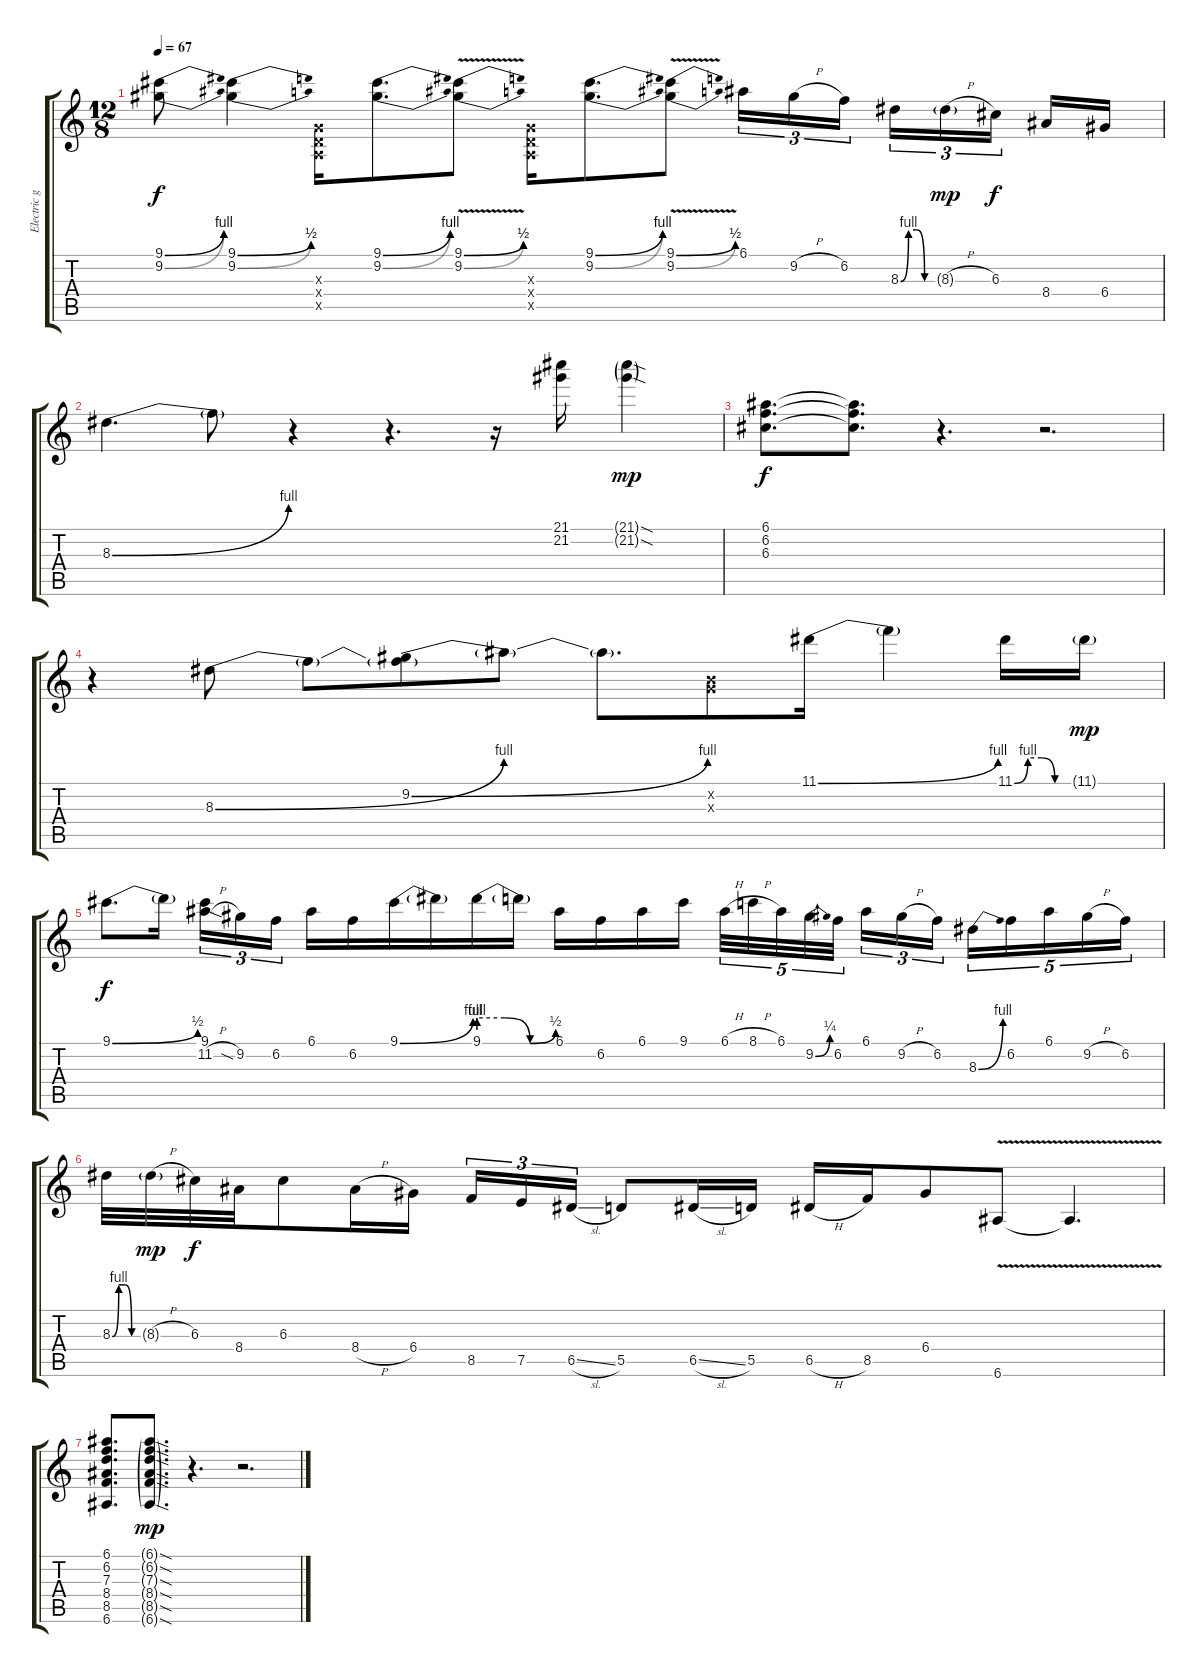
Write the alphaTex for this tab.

\track ("Electric guitar" "Electric g") {instrument electricguitarclean}
\staff {score tabs}
\tuning (E4 B3 G3 D3 A2 E2) {hide}
\ts (12 8)
\tempo 67
\clef g2
\ks c
(9.1{be (bend 0 0 60 4)} 9.2{be (bend 0 0 60 4)}).8{dy f} (9.1{be (bend 0 0 60 2)} 9.2{be (bend 0 0 60 2)}).4 (0.3{x} 0.4{x} 0.5{x}).16 (9.1{be (bend 0 0 60 4)} 9.2{be (bend 0 0 60 4)}).8{d} (9.1{be (bend 0 0 60 2) v} 9.2{be (bend 0 0 60 2) v}).8 (0.3{x} 0.4{x} 0.5{x}).16 (9.1{be (bend 0 0 60 4)} 9.2{be (bend 0 0 60 4)}).8{d} (9.1{be (bend 0 0 60 2) v} 9.2{be (bend 0 0 60 2) v}).8 6.1.16{tu (3 2)} 9.2{h}.16{tu (3 2)} 6.2.16{tu (3 2) beam splitsecondary} 8.3{be (custom 0 0 15 4 30 4 45 0 60 0)}.16{tu (3 2)} 8.3{h g}.16{tu (3 2) dy mp} 6.3.16{tu (3 2) dy f beam splitsecondary} 8.4.16 6.4.16 |
8.3{be (bend 0 0 60 4)}.4{d} 8.3{t}.8 r.4 r.4{d} r.16 (21.1 21.2).16 (21.1{sod g} 21.2{sod g}).4{dy mp} |
(6.1 6.2 6.3).8{d dy f} (6.1{t} 6.2{t} 6.3{t}).8{d} r.4{d} r.2{d} |
r.4 8.3{be (bend 0 0 60 4)}.8 8.3{t}.8 (9.2{be (bend 0 0 60 4)} 8.3{t}).8 9.2{t}.8 9.2{t}.8{d} (0.2{x} 0.3{x}).8 11.1{be (bend 0 0 60 4)}.16 11.1{t}.4 11.1{be (custom 0 0 15 4 30 4 45 0 60 0)}.16 11.1{g}.16{dy mp} |
9.1{be (bend 0 0 60 2)}.8{d dy f} 9.1{t}.16{beam splitsecondary} (9.1 11.2{h}).16{tu (3 2)} 9.2{sia}.16{tu (3 2)} 6.2.16{tu (3 2)} 6.1.16 6.2.16 9.1{be (bend 0 0 60 4)}.16 9.1{t}.16 9.1{be (custom 0 4 20 4 40 0 60 2)}.16 9.1{t}.16 6.1.16 6.2.16 6.1.16 9.1.16{beam splitsecondary} 6.1{h}.32{tu (5 4)} 8.1{h}.32{tu (5 4)} 6.1.32{tu (5 4)} 9.2{be (bend 0 0 60 1)}.32{tu (5 4)} 6.2.32{tu (5 4)} 6.1.16{tu (3 2)} 9.2{h}.16{tu (3 2)} 6.2.16{tu (3 2) beam splitsecondary} 8.3{be (bend 0 0 60 4)}.16{tu (5 4)} 6.2.16{tu (5 4)} 6.1.16{tu (5 4)} 9.2{h}.16{tu (5 4)} 6.2.16{tu (5 4)} |
8.3{be (custom 0 0 15 4 30 4 45 0 60 0)}.32 8.3{h g}.32{dy mp} 6.3.32{dy f} 8.4.32 6.3.8 8.4{h}.16 6.4.16 8.5.16{tu (3 2)} 7.5.16{tu (3 2)} 6.5{sl}.16{tu (3 2)} 5.5.8 6.5{sl}.16 5.5.16 6.5{h}.16 8.5.16 6.4.8 6.6{v}.8 6.6{t}.4{d} |
(6.1 6.2 7.3 8.4 8.5 6.6).8{d} (6.1{sod g} 6.2{sod g} 7.3{sod g} 8.4{sod g} 8.5{sod g} 6.6{sod g}).8{d dy mp} r.4{d} r.2{d}
